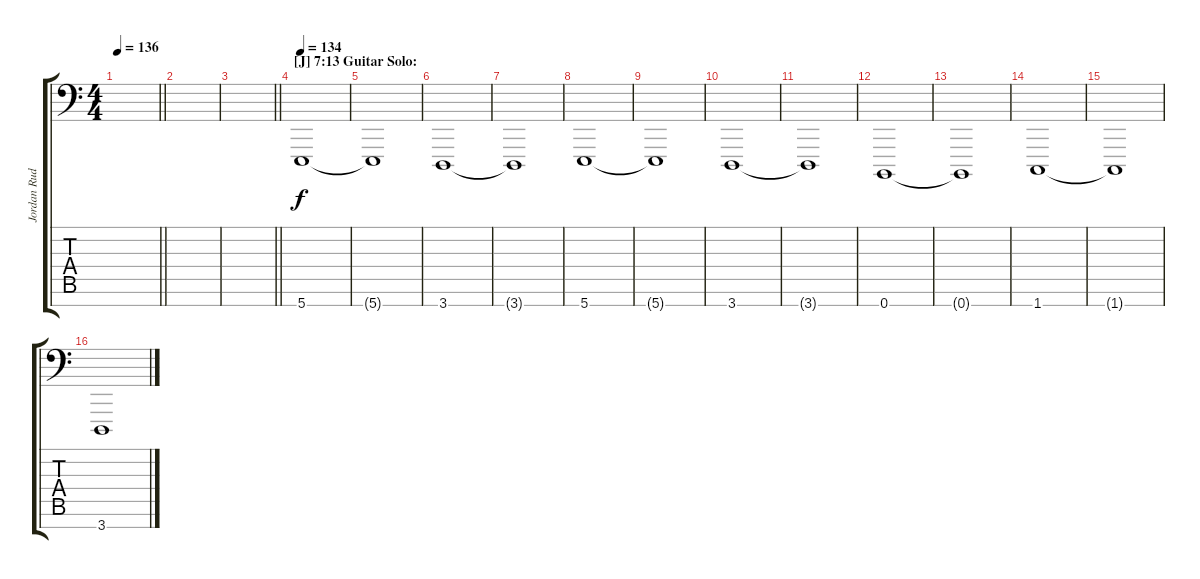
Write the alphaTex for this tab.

\track ("Jordan Rudess - Left Hand" "Jordan Rud") {instrument fx1rain}
\staff {score tabs}
\tuning (E5 B4 G4 D4 A3 E3 B0) {hide}
\ts (4 4)
\tempo 136
\clef f4
\barLineRight lightlight
\ks c
|
|
\barLineRight lightlight
|
\section ("" "[J] 7:13 Guitar Solo:")
\tempo 134
5.7.1 |
5.7{t}.1 |
3.7.1 |
3.7{t}.1 |
5.7.1 |
5.7{t}.1 |
3.7.1 |
3.7{t}.1 |
0.7.1 |
0.7{t}.1 |
1.7.1 |
1.7{t}.1 |
3.7.1
